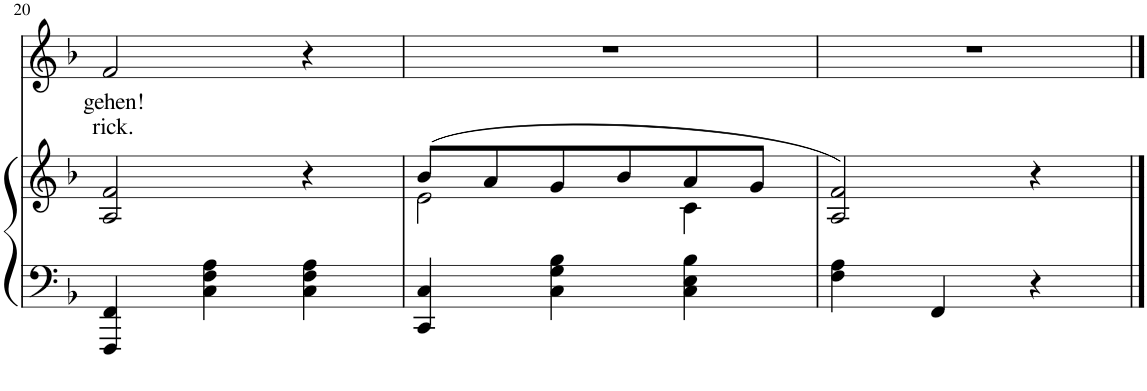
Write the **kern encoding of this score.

**kern	**kern	**kern	**text	**text
*part2	*part2	*part1	*part1	*part1
*staff3	*staff2	*staff1	*staff1	*staff1
*I"Klavier	*	*I"Piano	*	*
*	*	*I'Pno	*	*
!!LO:PB:g=z
*clefF4	*clefG2	*clefG2	*	*
*k[b-]	*k[b-]	*k[b-]	*	*
*M3/4	*M3/4	*M3/4	*	*
=20	=20	=20	=20	=20
!	!	!	!LO:LY:b	!LO:LY:b
4FFF/ 4FF/	2A/ 2f/	2f/	gehen!	rick.
4C\ 4F\ 4A\	.	.	.	.
4C\ 4F\ 4A\	4r	4r	.	.
=21	=21	=21	=21	=21
*	*^	*	*	*
4CC/ 4C/	(8b-/L	2e\	2.r	.	.
.	8a/	.	.	.	.
4C\ 4G\ 4B-\	8g/	.	.	.	.
.	8b-/	.	.	.	.
4C\ 4E\ 4B-\	8a/	4c\	.	.	.
.	8g/J	.	.	.	.
*	*v	*v	*	*	*
=22	=22	=22	=22	=22
4F\ 4A\	2A/ 2f/)	2.r	.	.
4FF/	.	.	.	.
4r	4r	.	.	.
==	==	==	==	==
*-	*-	*-	*-	*-
